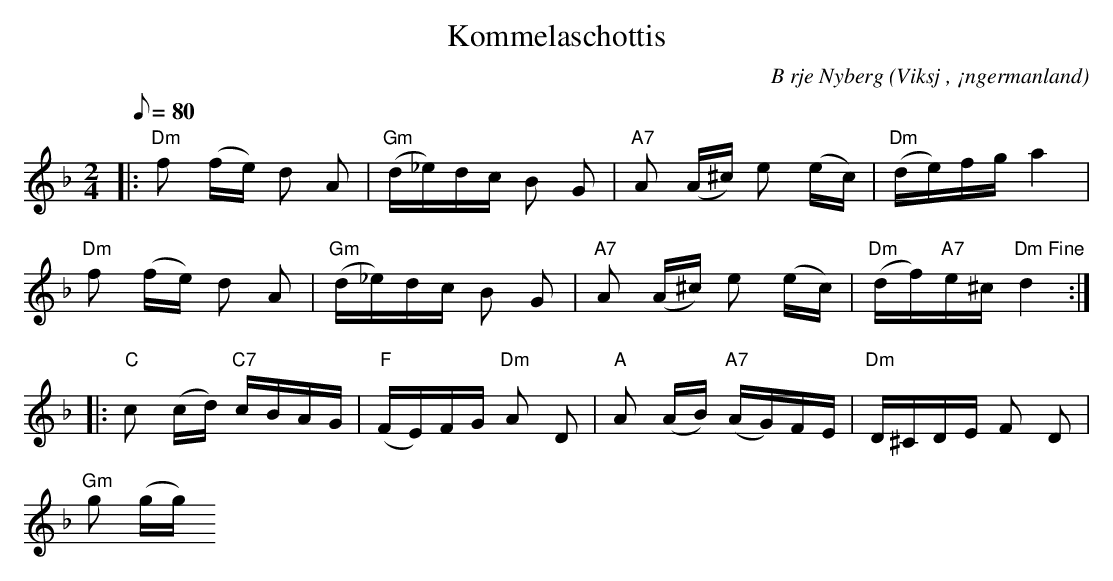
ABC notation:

X:1
T:Kommelaschottis
C:B rje Nyberg
O:Viksj , ¡ngermanland
M:2/4
L:1/8
Q:80
K:Dm
|: "Dm"f (f/2e/2) d A | "Gm"(d/2_e/2)d/2c/2 B G | "A7"A (A/2^c/2) e (e/2c/2) |"Dm"(d/2e/2)f/2g/2 a2 |
"Dm"f (f/2e/2) d A | "Gm" (d/2_e/2)d/2c/2 B G | "A7"A (A/2^c/2) e (e/2c/2) | "Dm"(d/2f/2)"A7"e/2^c/2 "Dm Fine"d2::
"C"c (c/2d/2) "C7"c/2B/2A/2G/2 | "F"(F/2E/2)F/2G/2 "Dm"A D | "A"A (A/2B/2) "A7"(A/2G/2)F/2E/2 | "Dm"D/2^C/2D/2E/2 F D |
"Gm"g (g/2g/2)
